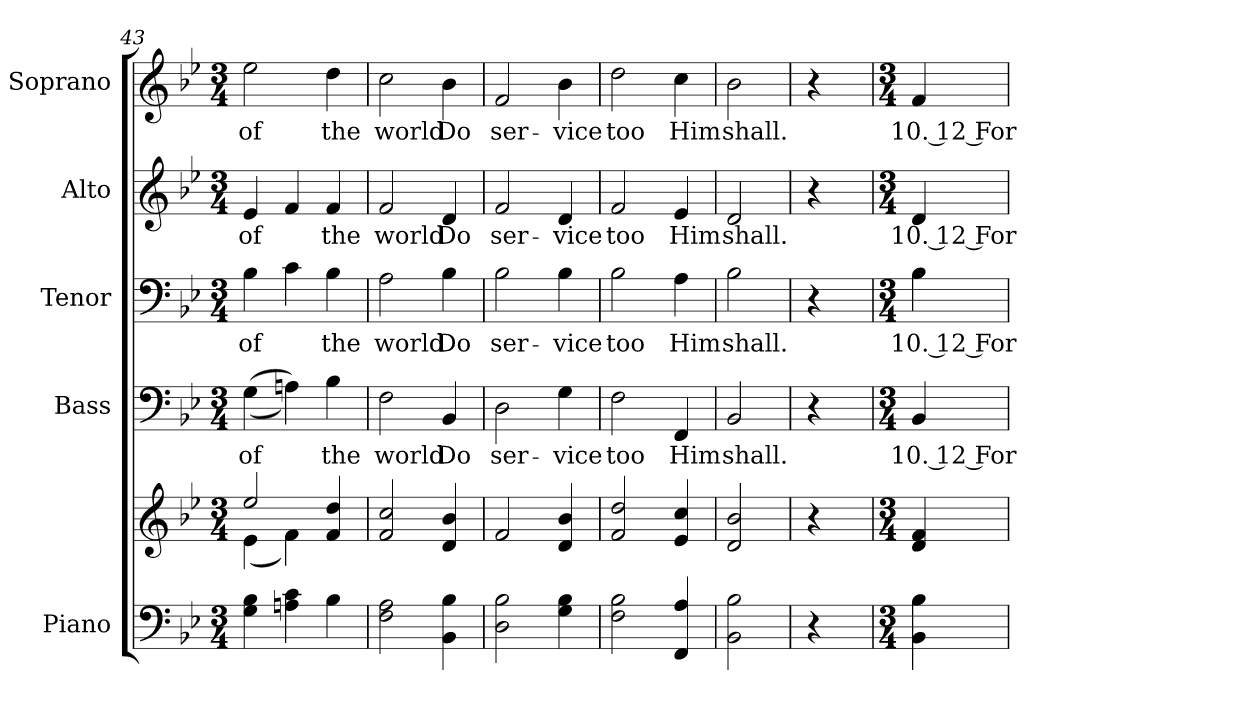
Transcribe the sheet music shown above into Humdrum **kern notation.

**kern	**kern	**kern	**text	**kern	**text	**kern	**text	**kern	**text
*part5	*part5	*part4	*part4	*part3	*part3	*part2	*part2	*part1	*part1
*staff6	*staff5	*staff4	*staff4	*staff3	*staff3	*staff2	*staff2	*staff1	*staff1
*I"Piano	*	*I"Bass	*	*I"Tenor	*	*I"Alto	*	*I"Soprano	*
*I'Pno.	*	*I'B.	*	*I'T.	*	*I'A.	*	*I'S.	*
*clefF4	*clefG2	*clefF4	*	*clefF4	*	*clefG2	*	*clefG2	*
*k[b-e-]	*k[b-e-]	*k[b-e-]	*	*k[b-e-]	*	*k[b-e-]	*	*k[b-e-]	*
*B-:	*B-:	*B-:	*	*B-:	*	*B-:	*	*B-:	*
*M3/4	*M3/4	*M3/4	*	*M3/4	*	*M3/4	*	*M3/4	*
=43	=43	=43	=43	=43	=43	=43	=43	=43	=43
*	*^	*	*	*	*	*	*	*	*
!	!	!	!	!LO:LY:b:color=#000000	!	!	!	!	!	!
!	!	!	!	!	!	!LO:LY:b:color=#000000	!	!	!	!
!	!	!	!	!	!	!	!	!LO:LY:b:color=#000000	!	!
!	!	!	!	!	!	!	!	!	!	!LO:LY:b:color=#000000
4Gi\ 4B-i	2ee-i/	(4e-i\	((4Gi\	of	4B-i\	of	4e-i/	of	2ee-i\	of
4Ani\ 4ci	.	4fi\)	4Ani\))	.	4ci\	.	4fi/	.	.	.
!	!	!	!	!LO:LY:b:color=#000000	!	!	!	!	!	!
!	!	!	!	!	!	!LO:LY:b:color=#000000	!	!	!	!
!	!	!	!	!	!	!	!	!LO:LY:b:color=#000000	!	!
!	!	!	!	!	!	!	!	!	!	!LO:LY:b:color=#000000
4B-i\	4fi/ 4ddi	4ryy	4B-i\	the	4B-i\	the	4fi/	the	4ddi\	the
*	*v	*v	*	*	*	*	*	*	*	*
=44	=44	=44	=44	=44	=44	=44	=44	=44	=44
*	*^	*	*	*	*	*	*	*	*
!	!	!	!	!LO:LY:b:color=#000000	!	!	!	!	!	!
*	*v	*v	*	*	*	*	*	*	*	*
*	*^	*	*	*	*	*	*	*	*
!	!	!	!	!	!	!LO:LY:b:color=#000000	!	!	!	!
*	*v	*v	*	*	*	*	*	*	*	*
*	*^	*	*	*	*	*	*	*	*
!	!	!	!	!	!	!	!	!LO:LY:b:color=#000000	!	!
*	*v	*v	*	*	*	*	*	*	*	*
*	*^	*	*	*	*	*	*	*	*
!	!	!	!	!	!	!	!	!	!	!LO:LY:b:color=#000000
*	*v	*v	*	*	*	*	*	*	*	*
2Fi\ 2Ai	2fi/ 2cci	2Fi\	world	2Ai\	world	2fi/	world	2cci\	world
!	!	!	!LO:LY:b:color=#000000	!	!	!	!	!	!
!	!	!	!	!	!LO:LY:b:color=#000000	!	!	!	!
!	!	!	!	!	!	!	!LO:LY:b:color=#000000	!	!
!	!	!	!	!	!	!	!	!	!LO:LY:b:color=#000000
4BB-i\ 4B-i	4di/ 4b-i	4BB-i/	Do	4B-i\	Do	4di/	Do	4b-i\	Do
=45	=45	=45	=45	=45	=45	=45	=45	=45	=45
!	!	!	!LO:LY:b:color=#000000	!	!	!	!	!	!
!	!	!	!	!	!LO:LY:b:color=#000000	!	!	!	!
!	!	!	!	!	!	!	!LO:LY:b:color=#000000	!	!
!	!	!	!	!	!	!	!	!	!LO:LY:b:color=#000000
2Di\ 2B-i	2fi/	2Di\	ser-	2B-i\	ser-	2fi/	ser-	2fi/	ser-
!	!	!	!LO:LY:b:color=#000000	!	!	!	!	!	!
!	!	!	!	!	!LO:LY:b:color=#000000	!	!	!	!
!	!	!	!	!	!	!	!LO:LY:b:color=#000000	!	!
!	!	!	!	!	!	!	!	!	!LO:LY:b:color=#000000
4Gi\ 4B-i	4di/ 4b-i	4Gi\	-vice	4B-i\	-vice	4di/	-vice	4b-i\	-vice
!!LO:LB:g=z
=46	=46	=46	=46	=46	=46	=46	=46	=46	=46
!	!	!	!LO:LY:b:color=#000000	!	!	!	!	!	!
!	!	!	!	!	!LO:LY:b:color=#000000	!	!	!	!
!	!	!	!	!	!	!	!LO:LY:b:color=#000000	!	!
!	!	!	!	!	!	!	!	!	!LO:LY:b:color=#000000
2Fi\ 2B-i	2fi/ 2ddi	2Fi\	too	2B-i\	too	2fi/	too	2ddi\	too
!	!	!	!LO:LY:b:color=#000000	!	!	!	!	!	!
!	!	!	!	!	!LO:LY:b:color=#000000	!	!	!	!
!	!	!	!	!	!	!	!LO:LY:b:color=#000000	!	!
!	!	!	!	!	!	!	!	!	!LO:LY:b:color=#000000
4FFi/ 4Ai	4e-i/ 4cci	4FFi/	Him	4Ai\	Him	4e-i/	Him	4cci\	Him
=47	=47	=47	=47	=47	=47	=47	=47	=47	=47
!	!	!	!LO:LY:b:color=#000000	!	!	!	!	!	!
!	!	!	!	!	!LO:LY:b:color=#000000	!	!	!	!
!	!	!	!	!	!	!	!LO:LY:b:color=#000000	!	!
!	!	!	!	!	!	!	!	!	!LO:LY:b:color=#000000
2BB-i\ 2B-i	2di/ 2b-i	2BB-i/	shall.	2B-i\	shall.	2di/	shall.	2b-i\	shall.
=48	=48	=48	=48	=48	=48	=48	=48	=48	=48
4r	4r	4r	.	4r	.	4r	.	4r	.
=49	=49	=49	=49	=49	=49	=49	=49	=49	=49
*M3/4	*M3/4	*M3/4	*	*M3/4	*	*M3/4	*	*M3/4	*
!	!	!	!LO:LY:b:color=#000000	!	!	!	!	!	!
!	!	!	!	!	!LO:LY:b:color=#000000	!	!	!	!
!	!	!	!	!	!	!	!LO:LY:b:color=#000000	!	!
!	!	!	!	!	!	!	!	!	!LO:LY:b:color=#000000
4BB-i\ 4B-i	4di/ 4fi	4BB-i/	10. 12 For	4B-i\	10. 12 For	4di/	10. 12 For	4fi/	10. 12 For
=	=	=	=	=	=	=	=	=	=
*-	*-	*-	*-	*-	*-	*-	*-	*-	*-
